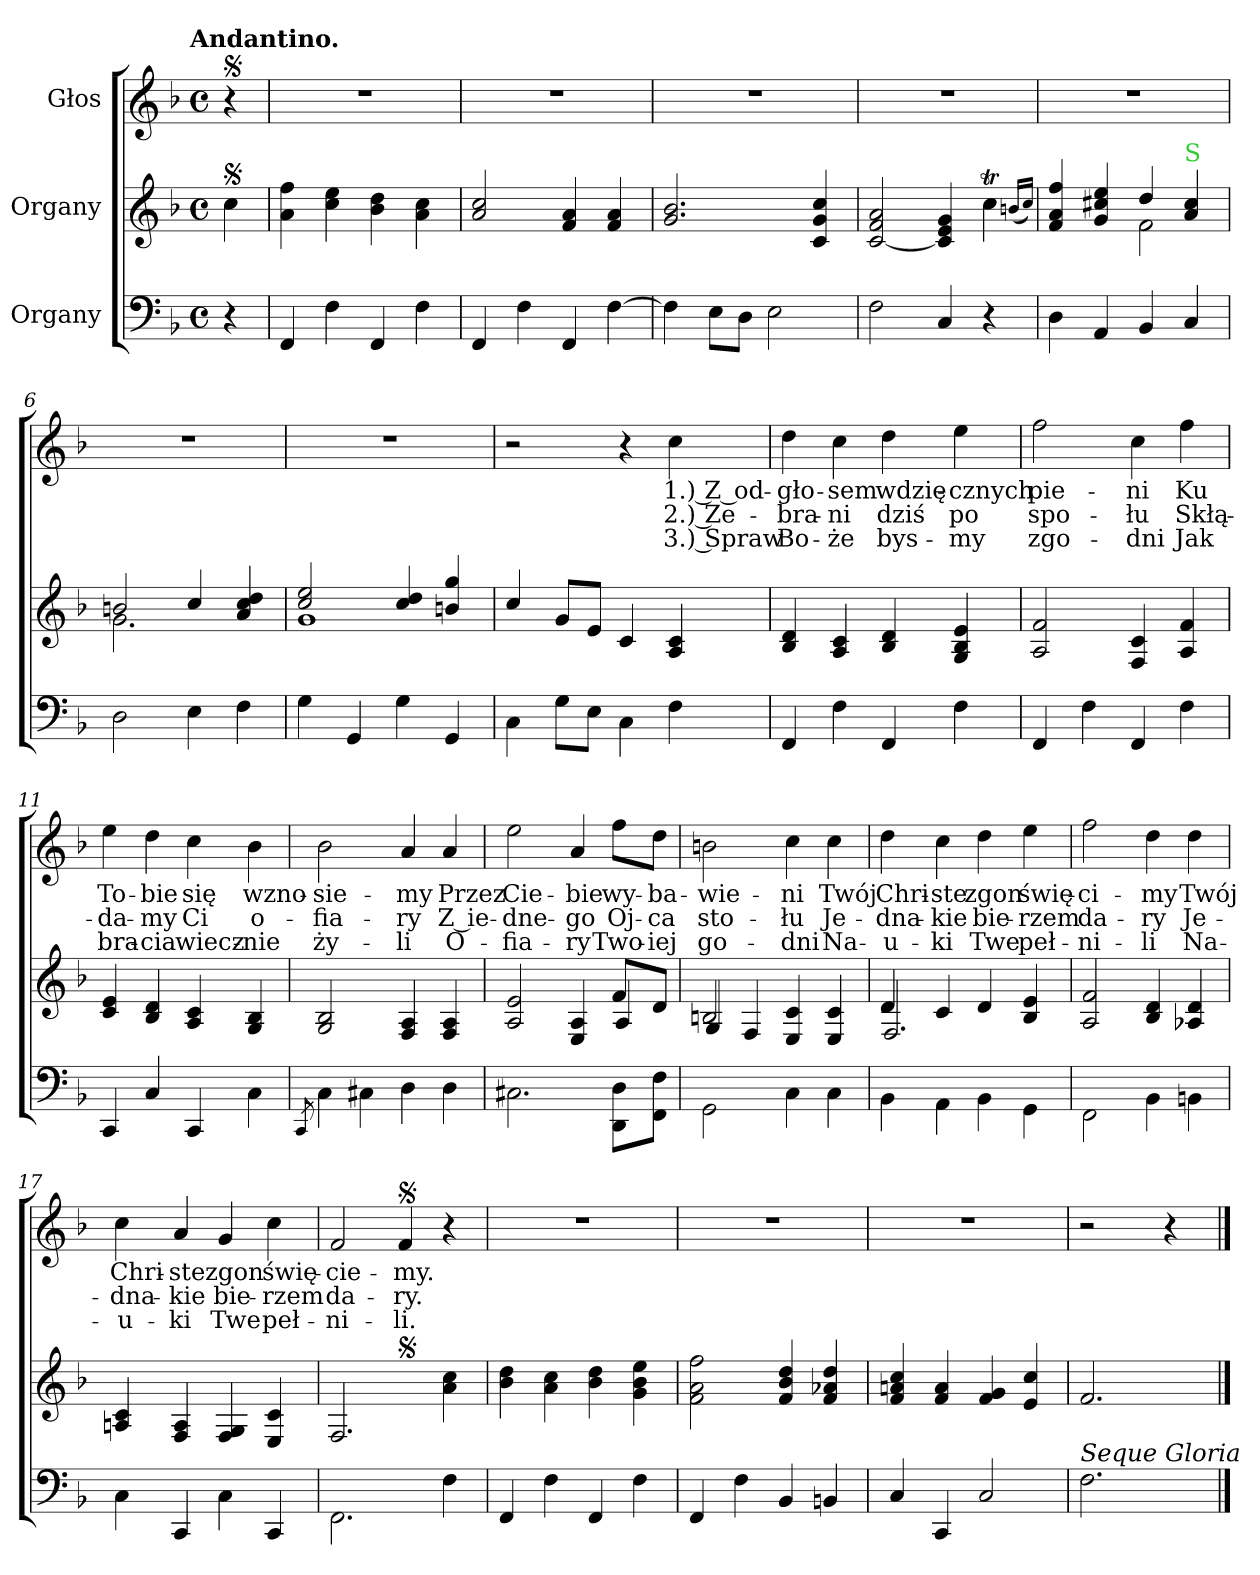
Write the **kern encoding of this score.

**kern	**kern	**kern	**text	**text	**text
*part3	*part2	*part1	*part1	*part1	*part1
*staff3	*staff2	*staff1	*staff1	*staff1	*staff1
*I"Organy	*I"Organy	*I"Głos	*	*	*
*clefF4	*clefG2	*clefG2	*	*	*
*k[b-]	*k[b-]	*k[b-]	*	*	*
!!LO:TX:omd:t=Andantino.
*M4/4	*M4/4	*M4/4	*	*	*
*met(c)	*met(c)	*met(c)	*	*	*
=	=	=	=	=	=
!	!	!LO:TX:a:t=[segno]	!	!	!
!	!LO:TX:a:t=[segno]	!	!	!	!
4r	4cc\	4r	.	.	.
=1	=1	=1	=1	=1	=1
4FF/	4a\ 4ff\	1r	.	.	.
4F\	4cc\ 4ee\	.	.	.	.
4FF/	4b-\ 4dd\	.	.	.	.
4F\	4a\ 4cc\	.	.	.	.
=2	=2	=2	=2	=2	=2
4FF/	2a/ 2cc/	1r	.	.	.
4F\	.	.	.	.	.
4FF/	4f/ 4a/	.	.	.	.
[4F\	4f/ 4a/	.	.	.	.
=3	=3	=3	=3	=3	=3
4F\]	2.g/ 2.b-/	1r	.	.	.
8E\L	.	.	.	.	.
8D\J	.	.	.	.	.
2E\	.	.	.	.	.
.	4c/ 4g/ 4cc/	.	.	.	.
=4	=4	=4	=4	=4	=4
2F\	[2c/ 2f/ 2a/	1r	.	.	.
4C/	4c]/ 4e/ 4g/	.	.	.	.
4r	4ccT\	.	.	.	.
.	(16qqbn/LL	.	.	.	.
.	16qqcc/JJ)	.	.	.	.
=5	=5	=5	=5	=5	=5
*	*^	*	*	*	*
4D\	4f/ 4a/ 4ff/	2ryy	1r	.	.	.
4AA/	4g/ 4cc#X/ 4ee/	.	.	.	.	.
4BB-/	4dd/	2f\	.	.	.	.
!	!LO:TX:a:color=limegreen:t=S	!	!	!	!	!
4C/	4a/ 4cc#/	.	.	.	.	.
=6	=6	=6	=6	=6	=6	=6
2D\	2bn/	2.g\	1r	.	.	.
4E\	4cc/	.	.	.	.	.
4F\	4a/ 4cc/ 4dd/	4ryy	.	.	.	.
=7	=7	=7	=7	=7	=7	=7
4G\	2cc/ 2ee/	1g	1r	.	.	.
4GG/	.	.	.	.	.	.
4G\	4cc/ 4dd/	.	.	.	.	.
4GG/	4bn/ 4gg/	.	.	.	.	.
*	*v	*v	*	*	*	*
=8	=8	=8	=8	=8	=8
4C\	4cc/	2r	.	.	.
8G\L	8g/L	.	.	.	.
8E\J	8e/J	.	.	.	.
4C\	4c/	4r	.	.	.
4F\	4A/ 4c/	4cc\	1.) Z od-	2.) Ze-	3.) Spraw
=9	=9	=9	=9	=9	=9
4FF/	4B-/ 4d/	4dd\	-gło-	-bra-	Bo-
4F\	4A/ 4c/	4cc\	-sem	-ni	-że
4FF/	4B-/ 4d/	4dd\	wdzię-	dziś	bys-
4F\	4G/ 4B-/ 4e/	4ee\	-cznych	po	-my
=10	=10	=10	=10	=10	=10
4FF/	2A/ 2f/	2ff\	pie-	spo-	zgo-
4F\	.	.	.	.	.
4FF/	4F/ 4c/	4cc\	-ni	-łu	-dni
4F\	4A/ 4f/	4ff\	Ku	Skłą-	Jak
=11	=11	=11	=11	=11	=11
4CC/	4c/ 4e/	4ee\	To-	-da-	bra-
4C/	4B-/ 4d/	4dd\	-bie	-my	-cia
4CC/	4A/ 4c/	4cc\	się	Ci	wiecz-
4C\	4G/ 4B-/	4b-\	wzno-	o-	-nie
=12	=12	=12	=12	=12	=12
8qCC/	.	.	.	.	.
4C\	2G/ 2B-/	2b-\	-sie-	-fia-	ży-
4C#X\	.	.	.	.	.
4D\	4F/ 4A/	4a/	-my	-ry	-li
4D\	4F/ 4A/	4a/	Przez	Z ie-	O-
=13	=13	=13	=13	=13	=13
*	*^	*	*	*	*
2.C#X\	2A/ 2e/	2ryy	2ee\	Cie-	-dne-	-fia-
.	4E/ 4A/	4ryy	4a/	-bie	-go	-ry
8DD\ 8D\L	8f/L	4A/	8ff\L	wy-	Oj-	Two-
8FF\ 8F\J	8d/J	.	8dd\J	-ba-	-ca	-iej
=14	=14	=14	=14	=14	=14	=14
2GG\	2Bn/	4G/	2bn\	-wie-	sto-	go-
.	.	4F/	.	.	.	.
4C\	4E/ 4c/	2ryy	4cc\	-ni	-łu	-dni
4C\	4E/ 4c/	.	4cc\	Twój	Je-	Na-
=15	=15	=15	=15	=15	=15	=15
4BB-\	4d/	2.F/	4dd\	Chri-	-dna-	-u-
4AA\	4c/	.	4cc\	-ste	-kie	-ki
4BB-\	4d/	.	4dd\	zgon	bie-	Twe
4GG\	4B-/ 4e/	4ryy	4ee\	świę-	-rzem	peł-
*	*v	*v	*	*	*	*
=16	=16	=16	=16	=16	=16
2FF\	2A/ 2f/	2ff\	-ci-	da-	-ni-
4BB-\	4B-/ 4d/	4dd\	-my	-ry	-li
4BBn\	4A-X/ 4d/	4dd\	Twój	Je-	Na-
=17	=17	=17	=17	=17	=17
4C\	4An/ 4c/	4cc\	Chri-	-dna-	-u-
4CC/	4F/ 4A/	4a/	-ste	-kie	-ki
4C\	4F/ 4G/	4g/	zgon	bie-	Twe
4CC/	4E/ 4c/	4cc\	świę-	-rzem	peł-
=18	=18	=18	=18	=18	=18
*	*^	*	*	*	*
2.FF\	2.F/	2ryy	2f/	-cie-	da-	-ni-
!	!	!	!LO:TX:a:t=[segno]	!	!	!
!	!	!LO:TX:a:t=[segno]	!	!	!	!
.	.	2ryy	4f/	-my.	-ry.	-li.
4F\	4a\ 4cc\	.	4r	.	.	.
*	*v	*v	*	*	*	*
=19	=19	=19	=19	=19	=19
4FF/	4b-\ 4dd\	1r	.	.	.
4F\	4a\ 4cc\	.	.	.	.
4FF/	4b-\ 4dd\	.	.	.	.
4F\	4g\ 4b-\ 4ee\	.	.	.	.
=20	=20	=20	=20	=20	=20
4FF/	2f\ 2a\ 2ff\	1r	.	.	.
4F\	.	.	.	.	.
4BB-/	4f/ 4b-/ 4dd/	.	.	.	.
4BBn/	4f/ 4a-X/ 4dd/	.	.	.	.
=21	=21	=21	=21	=21	=21
4C/	4f/ 4an/ 4cc/	1r	.	.	.
4CC/	4f/ 4a/	.	.	.	.
2C/	4f/ 4g/	.	.	.	.
.	4e/ 4cc/	.	.	.	.
=22	=22	=22	=22	=22	=22
!LO:TX:a:i:t=Seque Gloria	!	!	!	!	!
2.F\	2.f/	2r	.	.	.
.	.	4r	.	.	.
==	==	==	==	==	==
*-	*-	*-	*-	*-	*-
